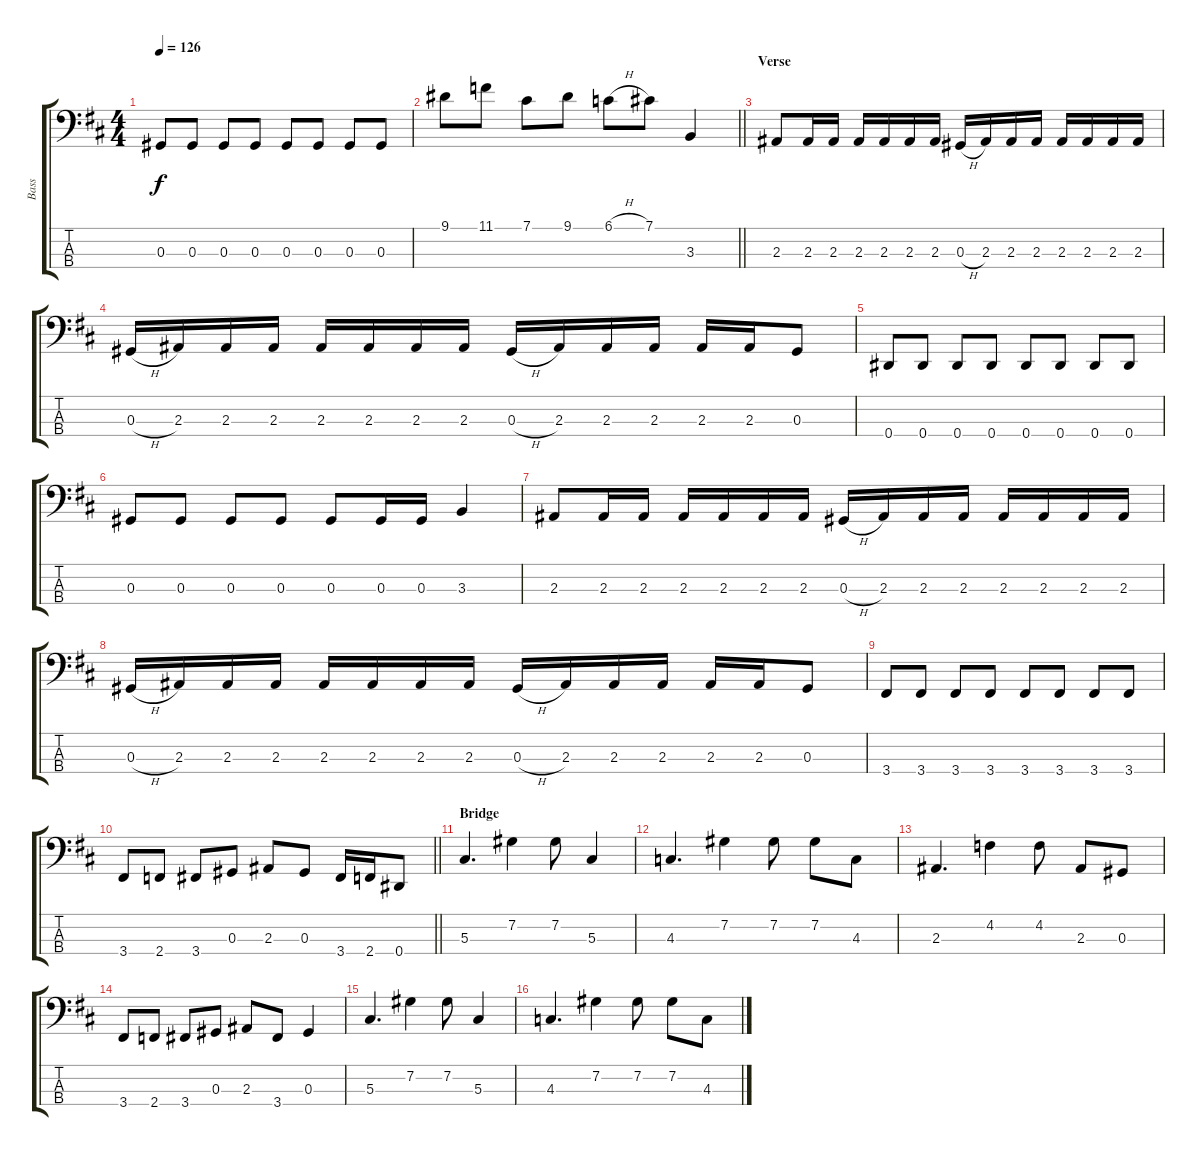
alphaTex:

\track ("Bass" "Bass") {instrument electricbassfinger}
\staff {score tabs}
\tuning (Gb2 Db2 Ab1 Eb1) {hide}
\ts (4 4)
\tempo 126
\clef f4
\ks d
0.3.8{dy f} 0.3.8 0.3.8 0.3.8 0.3.8 0.3.8 0.3.8 0.3.8 |
\barLineRight lightlight
9.1.8 11.1.8 7.1.8 9.1.8 6.1{h}.8 7.1.8 3.3.4 |
\section ("" "Verse")
2.3.8 2.3.16 2.3.16 2.3.16 2.3.16 2.3.16 2.3.16 0.3{h}.16 2.3.16 2.3.16 2.3.16 2.3.16 2.3.16 2.3.16 2.3.16 |
0.3{h}.16 2.3.16 2.3.16 2.3.16 2.3.16 2.3.16 2.3.16 2.3.16 0.3{h}.16 2.3.16 2.3.16 2.3.16 2.3.16 2.3.16 0.3.8 |
0.4.8 0.4.8 0.4.8 0.4.8 0.4.8 0.4.8 0.4.8 0.4.8 |
0.3.8 0.3.8 0.3.8 0.3.8 0.3.8 0.3.16 0.3.16 3.3.4 |
2.3.8 2.3.16 2.3.16 2.3.16 2.3.16 2.3.16 2.3.16 0.3{h}.16 2.3.16 2.3.16 2.3.16 2.3.16 2.3.16 2.3.16 2.3.16 |
0.3{h}.16 2.3.16 2.3.16 2.3.16 2.3.16 2.3.16 2.3.16 2.3.16 0.3{h}.16 2.3.16 2.3.16 2.3.16 2.3.16 2.3.16 0.3.8 |
3.4.8 3.4.8 3.4.8 3.4.8 3.4.8 3.4.8 3.4.8 3.4.8 |
\barLineRight lightlight
3.4.8 2.4.8 3.4.8 0.3.8 2.3.8 0.3.8 3.4.16 2.4.16 0.4.8 |
\section ("" "Bridge")
5.3.4{d} 7.2.4 7.2.8 5.3.4 |
4.3.4{d} 7.2.4 7.2.8 7.2.8 4.3.8 |
2.3.4{d} 4.2.4 4.2.8 2.3.8 0.3.8 |
3.4.8 2.4.8 3.4.8 0.3.8 2.3.8 3.4.8 0.3.4 |
5.3.4{d} 7.2.4 7.2.8 5.3.4 |
4.3.4{d} 7.2.4 7.2.8 7.2.8 4.3.8
